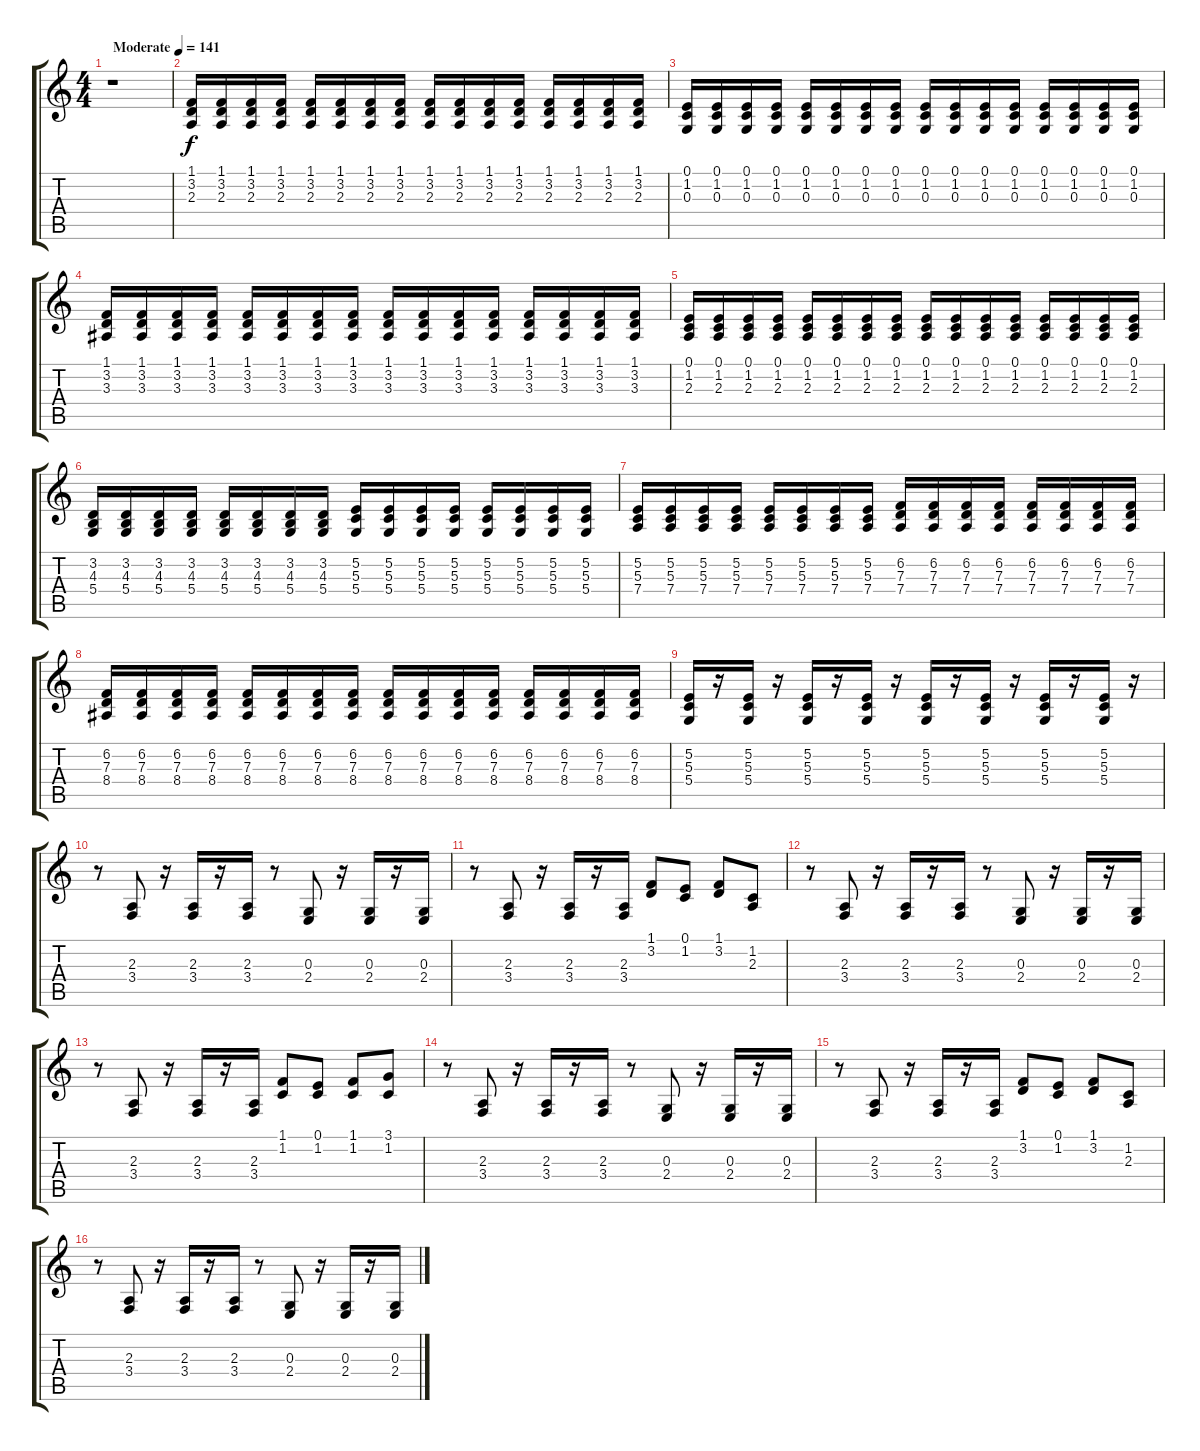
\track "" {instrument synthbrass1}
\staff {score tabs}
\tuning (E4 B3 G3 D3 A2 E2) {hide}
\ts (4 4)
\tempo (141 "Moderate")
\clef g2
\ks c
r.1{dy f instrument synthbrass1} |
(1.1 3.2 2.3).16 (1.1 3.2 2.3).16 (1.1 3.2 2.3).16 (1.1 3.2 2.3).16 (1.1 3.2 2.3).16 (1.1 3.2 2.3).16 (1.1 3.2 2.3).16 (1.1 3.2 2.3).16 (1.1 3.2 2.3).16 (1.1 3.2 2.3).16 (1.1 3.2 2.3).16 (1.1 3.2 2.3).16 (1.1 3.2 2.3).16 (1.1 3.2 2.3).16 (1.1 3.2 2.3).16 (1.1 3.2 2.3).16 |
(0.1 1.2 0.3).16 (0.1 1.2 0.3).16 (0.1 1.2 0.3).16 (0.1 1.2 0.3).16 (0.1 1.2 0.3).16 (0.1 1.2 0.3).16 (0.1 1.2 0.3).16 (0.1 1.2 0.3).16 (0.1 1.2 0.3).16 (0.1 1.2 0.3).16 (0.1 1.2 0.3).16 (0.1 1.2 0.3).16 (0.1 1.2 0.3).16 (0.1 1.2 0.3).16 (0.1 1.2 0.3).16 (0.1 1.2 0.3).16 |
(1.1 3.2 3.3).16 (1.1 3.2 3.3).16 (1.1 3.2 3.3).16 (1.1 3.2 3.3).16 (1.1 3.2 3.3).16 (1.1 3.2 3.3).16 (1.1 3.2 3.3).16 (1.1 3.2 3.3).16 (1.1 3.2 3.3).16 (1.1 3.2 3.3).16 (1.1 3.2 3.3).16 (1.1 3.2 3.3).16 (1.1 3.2 3.3).16 (1.1 3.2 3.3).16 (1.1 3.2 3.3).16 (1.1 3.2 3.3).16 |
(0.1 1.2 2.3).16 (0.1 1.2 2.3).16 (0.1 1.2 2.3).16 (0.1 1.2 2.3).16 (0.1 1.2 2.3).16 (0.1 1.2 2.3).16 (0.1 1.2 2.3).16 (0.1 1.2 2.3).16 (0.1 1.2 2.3).16 (0.1 1.2 2.3).16 (0.1 1.2 2.3).16 (0.1 1.2 2.3).16 (0.1 1.2 2.3).16 (0.1 1.2 2.3).16 (0.1 1.2 2.3).16 (0.1 1.2 2.3).16 |
(3.2 4.3 5.4).16 (3.2 4.3 5.4).16 (3.2 4.3 5.4).16 (3.2 4.3 5.4).16 (3.2 4.3 5.4).16 (3.2 4.3 5.4).16 (3.2 4.3 5.4).16 (3.2 4.3 5.4).16 (5.2 5.3 5.4).16 (5.2 5.3 5.4).16 (5.2 5.3 5.4).16 (5.2 5.3 5.4).16 (5.2 5.3 5.4).16 (5.2 5.3 5.4).16 (5.2 5.3 5.4).16 (5.2 5.3 5.4).16 |
(5.2 5.3 7.4).16 (5.2 5.3 7.4).16 (5.2 5.3 7.4).16 (5.2 5.3 7.4).16 (5.2 5.3 7.4).16 (5.2 5.3 7.4).16 (5.2 5.3 7.4).16 (5.2 5.3 7.4).16 (6.2 7.3 7.4).16 (6.2 7.3 7.4).16 (6.2 7.3 7.4).16 (6.2 7.3 7.4).16 (6.2 7.3 7.4).16 (6.2 7.3 7.4).16 (6.2 7.3 7.4).16 (6.2 7.3 7.4).16 |
(6.2 7.3 8.4).16 (6.2 7.3 8.4).16 (6.2 7.3 8.4).16 (6.2 7.3 8.4).16 (6.2 7.3 8.4).16 (6.2 7.3 8.4).16 (6.2 7.3 8.4).16 (6.2 7.3 8.4).16 (6.2 7.3 8.4).16 (6.2 7.3 8.4).16 (6.2 7.3 8.4).16 (6.2 7.3 8.4).16 (6.2 7.3 8.4).16 (6.2 7.3 8.4).16 (6.2 7.3 8.4).16 (6.2 7.3 8.4).16 |
(5.2 5.3 5.4).16 r.16 (5.2 5.3 5.4).16 r.16 (5.2 5.3 5.4).16 r.16 (5.2 5.3 5.4).16 r.16 (5.2 5.3 5.4).16 r.16 (5.2 5.3 5.4).16 r.16 (5.2 5.3 5.4).16 r.16 (5.2 5.3 5.4).16 r.16 |
r.8 (2.3 3.4).8 r.16 (2.3 3.4).16 r.16 (2.3 3.4).16 r.8 (0.3 2.4).8 r.16 (0.3 2.4).16 r.16 (0.3 2.4).16 |
r.8 (2.3 3.4).8 r.16 (2.3 3.4).16 r.16 (2.3 3.4).16 (1.1 3.2).8 (0.1 1.2).8 (1.1 3.2).8 (1.2 2.3).8 |
r.8 (2.3 3.4).8 r.16 (2.3 3.4).16 r.16 (2.3 3.4).16 r.8 (0.3 2.4).8 r.16 (0.3 2.4).16 r.16 (0.3 2.4).16 |
r.8 (2.3 3.4).8 r.16 (2.3 3.4).16 r.16 (2.3 3.4).16 (1.1 1.2).8 (0.1 1.2).8 (1.1 1.2).8 (3.1 1.2).8 |
r.8 (2.3 3.4).8 r.16 (2.3 3.4).16 r.16 (2.3 3.4).16 r.8 (0.3 2.4).8 r.16 (0.3 2.4).16 r.16 (0.3 2.4).16 |
r.8 (2.3 3.4).8 r.16 (2.3 3.4).16 r.16 (2.3 3.4).16 (1.1 3.2).8 (0.1 1.2).8 (1.1 3.2).8 (1.2 2.3).8 |
r.8 (2.3 3.4).8 r.16 (2.3 3.4).16 r.16 (2.3 3.4).16 r.8 (0.3 2.4).8 r.16 (0.3 2.4).16 r.16 (0.3 2.4).16
